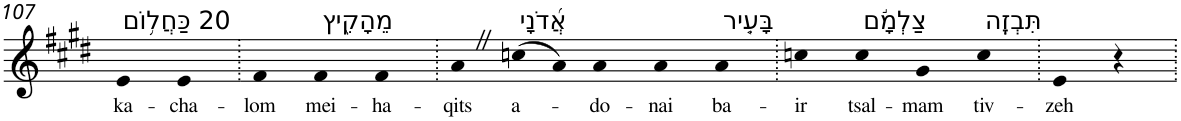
**kern	**text
*part1	*part1
*staff1	*staff1
*I"Piano	*
*I'Pno	*
!!LO:PB:g=z
*clefG2	*
*k[f#c#g#d#]	*
*E:	*
=107	=107
!LO:TX:a:t=20 כַּחֲל֥וֹם	!
!	!LO:LY:b
4e	ka-
!	!LO:LY:b
4e	-cha-
=108.	=108.
!	!LO:LY:b
4f#	-lom
!LO:TX:a:t=מֵהָקִ֑יץ	!
!	!LO:LY:b
4f#	mei-
!	!LO:LY:b
4f#	-ha-
=109.	=109.
!	!LO:LY:b
4aZ	-qits
!LO:TX:a:t=אֲ֝דֹנָי	!
!	!LO:LY:b
(>8ccn	a-
8a)	.
!	!LO:LY:b
4a	-do-
!	!LO:LY:b
4a	-nai
!LO:TX:a:t=בָּעִ֤יר	!
!	!LO:LY:b
4a	ba-
=110.	=110.
!	!LO:LY:b
4ccn	-ir
!LO:TX:a:t=צַלְמָ֬ם	!
!	!LO:LY:b
4cc	tsal-
!	!LO:LY:b
4g#	-mam
!LO:TX:a:t=תִּבְזֶֽה	!
!	!LO:LY:b
4cc	tiv-
=111.	=111.
!	!LO:LY:b
4e	-zeh
4r	.
=.	=.
*-	*-
